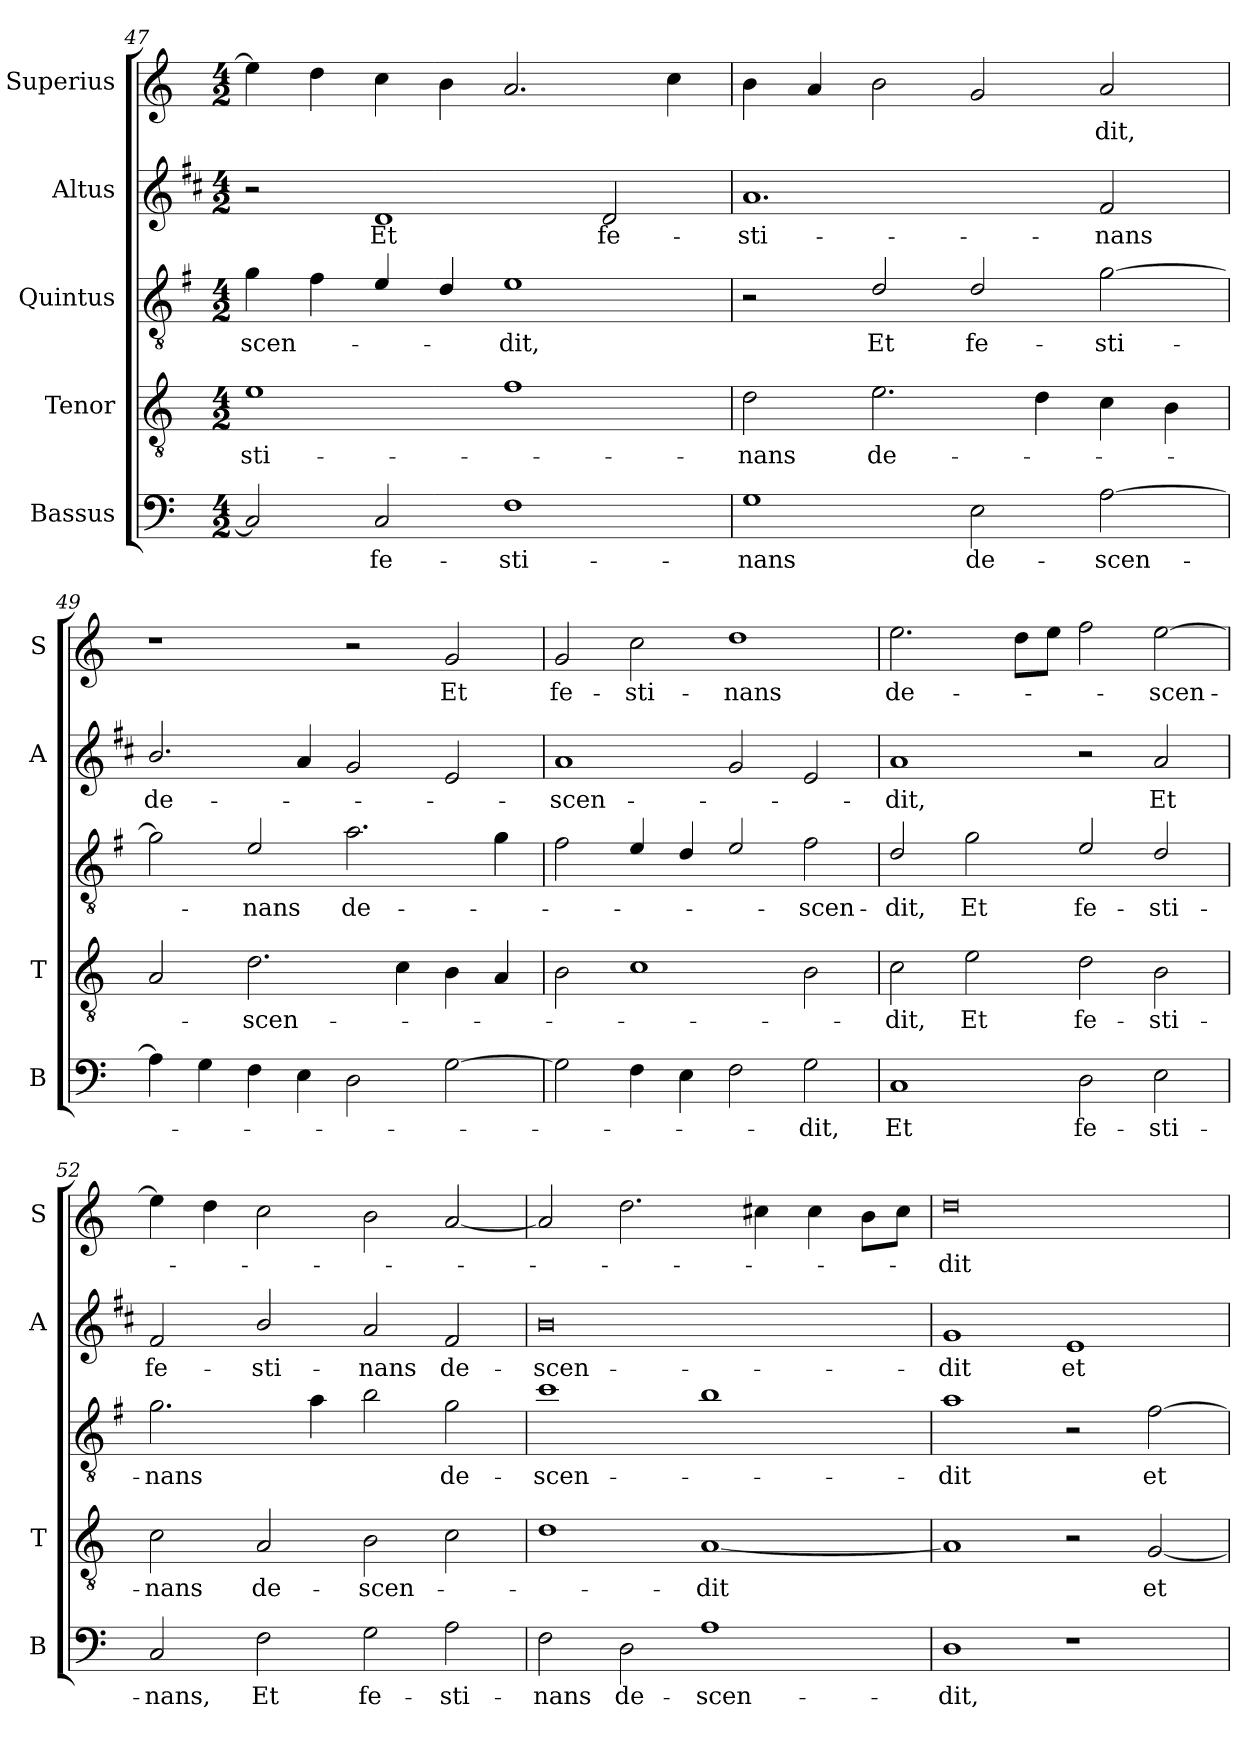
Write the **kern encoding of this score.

**kern	**text	**kern	**text	**kern	**text	**kern	**text	**kern	**text
*part5	*part5	*part4	*part4	*part3	*part3	*part2	*part2	*part1	*part1
*staff5	*staff5	*staff4	*staff4	*staff3	*staff3	*staff2	*staff2	*staff1	*staff1
*I"Bassus	*	*I"Tenor	*	*I"Quintus	*	*I"Altus	*	*I"Superius	*
*I'B	*	*I'T	*	*	*	*I'A	*	*I'S	*
*clefF4	*	*clefGv2	*	*clefGv2	*	*clefG2	*	*clefG2	*
*	*	*	*	*ITrd4c7	*	*ITrd1c2	*	*	*
*k[]	*	*k[]	*	*k[]	*	*k[]	*	*k[]	*
*C:	*	*C:	*	*C:	*	*C:	*	*C:	*
*M4/2	*	*M4/2	*	*M4/2	*	*M4/2	*	*M4/2	*
=47	=47	=47	=47	=47	=47	=47	=47	=47	=47
!	!	!	!LO:LY:b	!	!LO:LY:b	!	!	!	!
2C/]	.	1e	-sti-	4c\	-scen-	2r	.	4ee\]	.
.	.	.	.	4B\	.	.	.	4dd\	.
!	!LO:LY:b	!	!	!	!	!	!LO:LY:b	!	!
2C/	fe-	.	.	4A/	.	1c	Et	4cc\	.
.	.	.	.	4G/	.	.	.	4b\	.
!	!LO:LY:b	!	!	!	!LO:LY:b	!	!	!	!
1F	-sti-	1f	.	1A	-dit,	.	.	2.a/	.
!	!	!	!	!	!	!	!LO:LY:b	!	!
.	.	.	.	.	.	2c/	fe-	.	.
.	.	.	.	.	.	.	.	4cc\	.
=48	=48	=48	=48	=48	=48	=48	=48	=48	=48
!	!LO:LY:b	!	!LO:LY:b	!	!	!	!LO:LY:b	!	!
1G	-nans	2d\	-nans	2rc	.	1.g	-sti-	4b\	.
.	.	.	.	.	.	.	.	4a/	.
!	!	!	!LO:LY:b	!	!LO:LY:b	!	!	!	!
.	.	2.e\	de-	2G/	Et	.	.	2b\	.
!	!LO:LY:b	!	!	!	!LO:LY:b	!	!	!	!
2E\	de-	.	.	2G/	fe-	.	.	2g/	.
.	.	4d\	.	.	.	.	.	.	.
!	!LO:LY:b	!	!	!	!LO:LY:b	!	!LO:LY:b	!	!LO:LY:b
[2A\	-scen-	4c\	.	[2c\	-sti-	2e/	-nans	2a/	-dit,
.	.	4B\	.	.	.	.	.	.	.
=49	=49	=49	=49	=49	=49	=49	=49	=49	=49
!	!	!	!	!	!	!	!LO:LY:b	!	!
4A\]	.	2A/	.	2c\]	.	2.a/	de-	1r	.
4G\	.	.	.	.	.	.	.	.	.
!	!	!	!LO:LY:b	!	!LO:LY:b	!	!	!	!
4F\	.	2.d\	-scen-	2A/	-nans	.	.	.	.
4E\	.	.	.	.	.	4g/	.	.	.
!	!	!	!	!	!LO:LY:b	!	!	!	!
2D\	.	.	.	2.d\	de-	2f/	.	2r	.
.	.	4c\	.	.	.	.	.	.	.
!	!	!	!	!	!	!	!	!	!LO:LY:b
[2G\	.	4B\	.	.	.	2d/	.	2g/	Et
.	.	4A/	.	4c\	.	.	.	.	.
!!LO:LB:g=z
=50	=50	=50	=50	=50	=50	=50	=50	=50	=50
!	!	!	!	!	!	!	!LO:LY:b	!	!LO:LY:b
2G\]	.	2B\	.	2B\	.	1g	-scen-	2g/	fe-
!	!	!	!	!	!	!	!	!	!LO:LY:b
4F\	.	1c	.	4A/	.	.	.	2cc\	-sti-
4E\	.	.	.	4G/	.	.	.	.	.
!	!	!	!	!	!	!	!	!	!LO:LY:b
2F\	.	.	.	2A/	.	2f/	.	1dd	-nans
!	!LO:LY:b	!	!	!	!LO:LY:b	!	!	!	!
2G\	-dit,	2B\	.	2B\	-scen-	2d/	.	.	.
=51	=51	=51	=51	=51	=51	=51	=51	=51	=51
!	!LO:LY:b	!	!LO:LY:b	!	!LO:LY:b	!	!LO:LY:b	!	!LO:LY:b
1C	Et	2c\	-dit,	2G/	-dit,	1g	-dit,	2.ee\	de-
!	!	!	!LO:LY:b	!	!LO:LY:b	!	!	!	!
.	.	2e\	Et	2c\	Et	.	.	.	.
.	.	.	.	.	.	.	.	8dd\L	.
.	.	.	.	.	.	.	.	8ee\J	.
!	!LO:LY:b	!	!LO:LY:b	!	!LO:LY:b	!	!	!	!
2D\	fe-	2d\	fe-	2A/	fe-	2r	.	2ff\	.
!	!LO:LY:b	!	!LO:LY:b	!	!LO:LY:b	!	!LO:LY:b	!	!LO:LY:b
2E\	-sti-	2B\	-sti-	2G/	-sti-	2g/	Et	[2ee\	-scen-
=52	=52	=52	=52	=52	=52	=52	=52	=52	=52
!	!LO:LY:b	!	!LO:LY:b	!	!LO:LY:b	!	!LO:LY:b	!	!
2C/	-nans,	2c\	-nans	2.c\	-nans	2e/	fe-	4ee\]	.
.	.	.	.	.	.	.	.	4dd\	.
!	!LO:LY:b	!	!LO:LY:b	!	!	!	!LO:LY:b	!	!
2F\	Et	2A/	de-	.	.	2a/	-sti-	2cc\	.
.	.	.	.	4d\	.	.	.	.	.
!	!LO:LY:b	!	!LO:LY:b	!	!	!	!LO:LY:b	!	!
2G\	fe-	2B\	-scen-	2e\	.	2g/	-nans	2b\	.
!	!LO:LY:b	!	!	!	!LO:LY:b	!	!LO:LY:b	!	!
2A\	-sti-	2c\	.	2c\	de-	2e/	de-	[2a/	.
=53	=53	=53	=53	=53	=53	=53	=53	=53	=53
!	!LO:LY:b	!	!	!	!LO:LY:b	!	!LO:LY:b	!	!
2F\	-nans	1d	.	1f	-scen-	0a	-scen-	2a/]	.
!	!LO:LY:b	!	!	!	!	!	!	!	!
2D\	de-	.	.	.	.	.	.	2.dd\	.
!	!LO:LY:b	!	!LO:LY:b	!	!	!	!	!	!
1A	-scen-	[1A	-dit	1e	.	.	.	.	.
.	.	.	.	.	.	.	.	4cc#X\	.
.	.	.	.	.	.	.	.	4cc#\	.
.	.	.	.	.	.	.	.	8b\L	.
.	.	.	.	.	.	.	.	8cc#\J	.
=54	=54	=54	=54	=54	=54	=54	=54	=54	=54
!	!LO:LY:b	!	!	!	!LO:LY:b	!	!LO:LY:b	!	!LO:LY:b
1D	-dit,	1A]	.	1d	-dit	1f	-dit	0dd	-dit
!	!	!	!	!	!	!	!LO:LY:b	!	!
1r	.	2r	.	2r	.	1d	et	.	.
!	!	!	!LO:LY:b	!	!LO:LY:b	!	!	!	!
.	.	[2G/	et	[2B\	et	.	.	.	.
=	=	=	=	=	=	=	=	=	=
*-	*-	*-	*-	*-	*-	*-	*-	*-	*-
